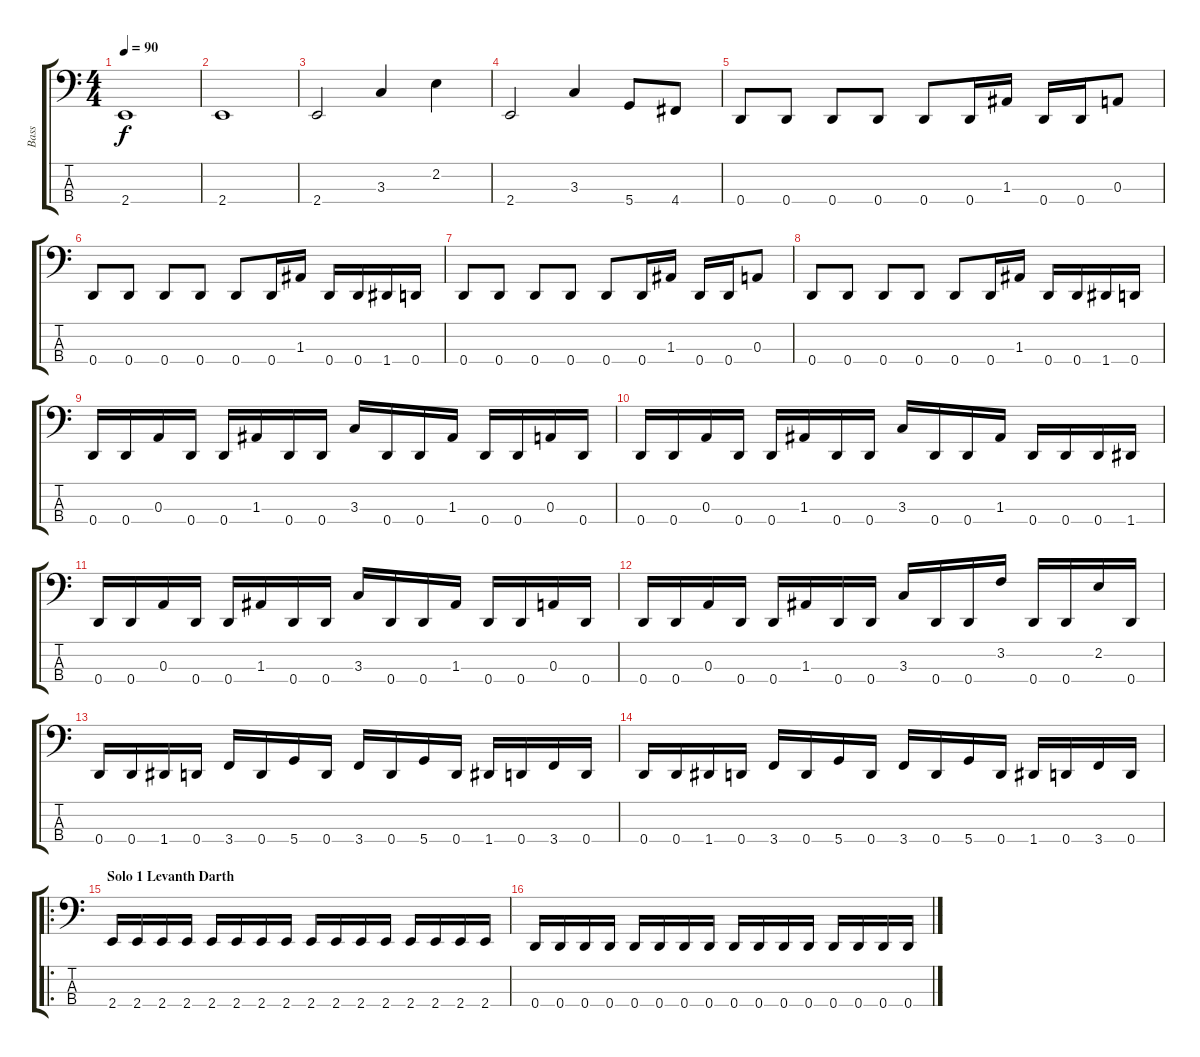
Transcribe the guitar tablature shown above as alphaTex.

\track ("Bass" "Bass") {instrument electricbasspick}
\staff {score tabs}
\tuning (G2 D2 A1 D1) {hide}
\ts (4 4)
\tempo 90
\clef f4
\ks c
2.4.1{dy f} |
2.4.1 |
2.4.2 3.3.4 2.2.4 |
2.4.2 3.3.4 5.4.8 4.4.8 |
0.4.8 0.4.8 0.4.8 0.4.8 0.4.8 0.4.16 1.3.16 0.4.16 0.4.16 0.3.8 |
0.4.8 0.4.8 0.4.8 0.4.8 0.4.8 0.4.16 1.3.16 0.4.16 0.4.16 1.4.16 0.4.16 |
0.4.8 0.4.8 0.4.8 0.4.8 0.4.8 0.4.16 1.3.16 0.4.16 0.4.16 0.3.8 |
0.4.8 0.4.8 0.4.8 0.4.8 0.4.8 0.4.16 1.3.16 0.4.16 0.4.16 1.4.16 0.4.16 |
0.4.16 0.4.16 0.3.16 0.4.16 0.4.16 1.3.16 0.4.16 0.4.16 3.3.16 0.4.16 0.4.16 1.3.16 0.4.16 0.4.16 0.3.16 0.4.16 |
0.4.16 0.4.16 0.3.16 0.4.16 0.4.16 1.3.16 0.4.16 0.4.16 3.3.16 0.4.16 0.4.16 1.3.16 0.4.16 0.4.16 0.4.16 1.4.16 |
0.4.16 0.4.16 0.3.16 0.4.16 0.4.16 1.3.16 0.4.16 0.4.16 3.3.16 0.4.16 0.4.16 1.3.16 0.4.16 0.4.16 0.3.16 0.4.16 |
0.4.16 0.4.16 0.3.16 0.4.16 0.4.16 1.3.16 0.4.16 0.4.16 3.3.16 0.4.16 0.4.16 3.2.16 0.4.16 0.4.16 2.2.16 0.4.16 |
0.4.16 0.4.16 1.4.16 0.4.16 3.4.16 0.4.16 5.4.16 0.4.16 3.4.16 0.4.16 5.4.16 0.4.16 1.4.16 0.4.16 3.4.16 0.4.16 |
0.4.16 0.4.16 1.4.16 0.4.16 3.4.16 0.4.16 5.4.16 0.4.16 3.4.16 0.4.16 5.4.16 0.4.16 1.4.16 0.4.16 3.4.16 0.4.16 |
\ro
\section ("" "Solo 1 Levanth Darth")
2.4.16 2.4.16 2.4.16 2.4.16 2.4.16 2.4.16 2.4.16 2.4.16 2.4.16 2.4.16 2.4.16 2.4.16 2.4.16 2.4.16 2.4.16 2.4.16 |
0.4.16 0.4.16 0.4.16 0.4.16 0.4.16 0.4.16 0.4.16 0.4.16 0.4.16 0.4.16 0.4.16 0.4.16 0.4.16 0.4.16 0.4.16 0.4.16
